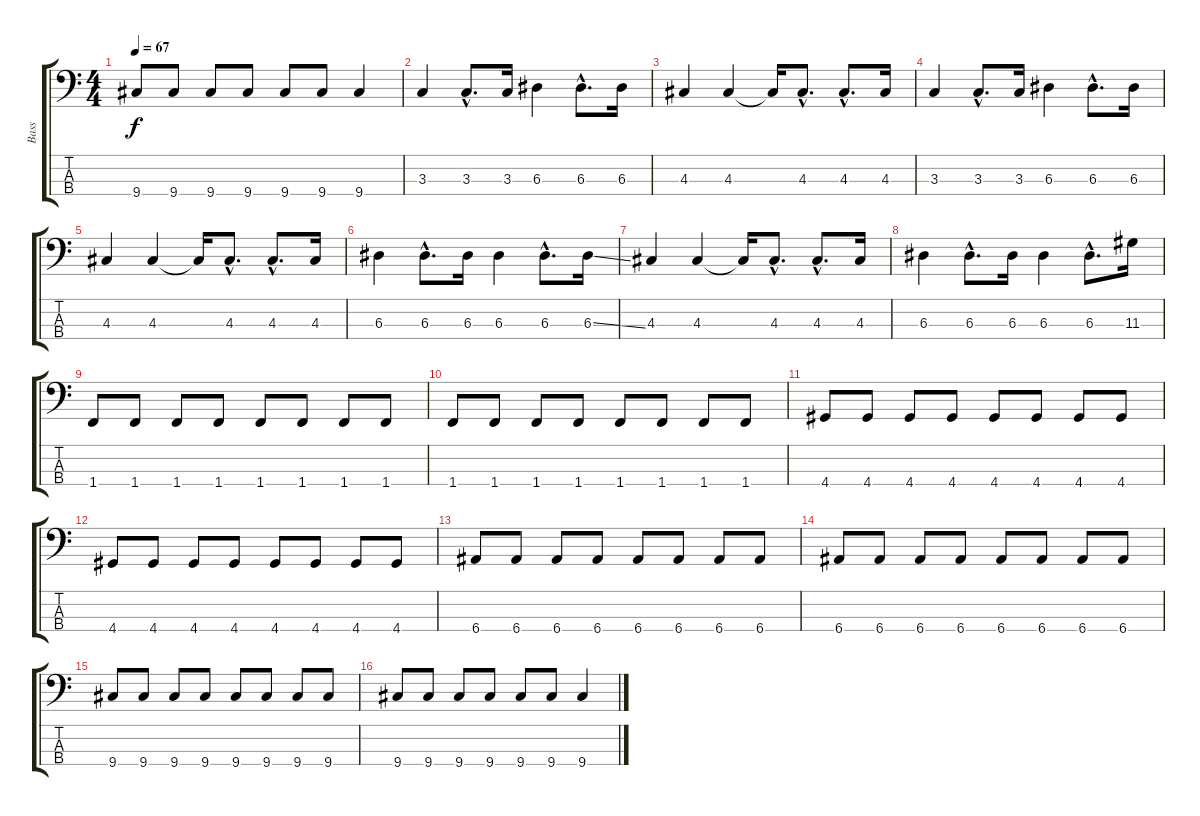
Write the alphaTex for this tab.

\track ("Bass" "Bass") {instrument electricbassfinger}
\staff {score tabs}
\tuning (G2 D2 A1 E1) {hide}
\ts (4 4)
\tempo 67
\clef f4
\ks c
9.4.8{dy f} 9.4.8 9.4.8 9.4.8 9.4.8 9.4.8 9.4.4 |
3.3.4 3.3{hac}.8{d} 3.3.16 6.3.4 6.3{hac}.8{d} 6.3.16 |
4.3.4 4.3.4 4.3{t}.16 4.3{hac}.8{d} 4.3{hac}.8{d} 4.3.16 |
3.3.4 3.3{hac}.8{d} 3.3.16 6.3.4 6.3{hac}.8{d} 6.3.16 |
4.3.4 4.3.4 4.3{t}.16 4.3{hac}.8{d} 4.3{hac}.8{d} 4.3.16 |
6.3.4 6.3{hac}.8{d} 6.3.16 6.3.4 6.3{hac}.8{d} 6.3{ss}.16 |
4.3.4 4.3.4 4.3{t}.16 4.3{hac}.8{d} 4.3{hac}.8{d} 4.3.16 |
6.3.4 6.3{hac}.8{d} 6.3.16 6.3.4 6.3{hac}.8{d} 11.3.16 |
1.4.8 1.4.8 1.4.8 1.4.8 1.4.8 1.4.8 1.4.8 1.4.8 |
1.4.8 1.4.8 1.4.8 1.4.8 1.4.8 1.4.8 1.4.8 1.4.8 |
4.4.8 4.4.8 4.4.8 4.4.8 4.4.8 4.4.8 4.4.8 4.4.8 |
4.4.8 4.4.8 4.4.8 4.4.8 4.4.8 4.4.8 4.4.8 4.4.8 |
6.4.8 6.4.8 6.4.8 6.4.8 6.4.8 6.4.8 6.4.8 6.4.8 |
6.4.8 6.4.8 6.4.8 6.4.8 6.4.8 6.4.8 6.4.8 6.4.8 |
9.4.8 9.4.8 9.4.8 9.4.8 9.4.8 9.4.8 9.4.8 9.4.8 |
9.4.8 9.4.8 9.4.8 9.4.8 9.4.8 9.4.8 9.4{ss}.4
